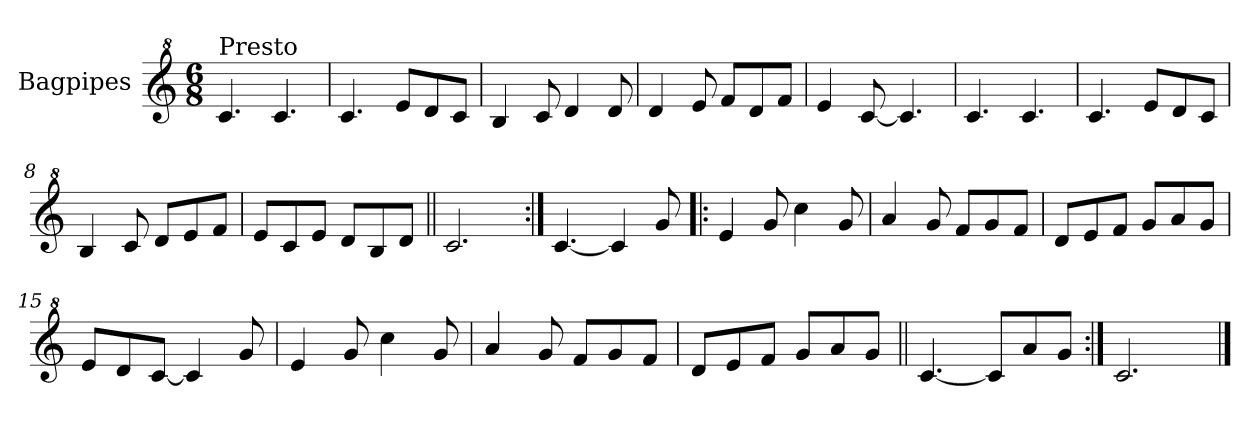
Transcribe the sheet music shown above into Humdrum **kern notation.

**kern
*part1
*staff1
*I"Bagpipes
*I'Bag
*clefG^2
*k[]
*C:
*M6/8
=1
!LO:TX:a:t=Presto
4.cc/
4.cc/
=2
4.cc/
8ee/L
8dd/
8cc/J
=3
4b/
8cc/
4dd/
8dd/
=4
4dd/
8ee/
8ff/L
8dd/
8ff/J
=5
4ee/
[8cc/
4.cc/]
=6
4.cc/
4.cc/
=7
4.cc/
8ee/L
8dd/
8cc/J
=8
4b/
8cc/
8dd/L
8ee/
8ff/J
=9
8ee/L
8cc/
8ee/J
8dd/L
8b/
8dd/J
!!LO:LB:g=z
=10||
2.cc/
=11:|!
[4.cc/
4cc/]
8gg/
=12!|:
4ee/
8gg/
4ccc\
8gg/
=13
4aa/
8gg/
8ff/L
8gg/
8ff/J
=14
8dd/L
8ee/
8ff/J
8gg/L
8aa/
8gg/J
=15
8ee/L
8dd/
[8cc/J
4cc/]
8gg/
=16
4ee/
8gg/
4ccc\
8gg/
=17
4aa/
8gg/
8ff/L
8gg/
8ff/J
!!LO:LB:g=z
=18
8dd/L
8ee/
8ff/J
8gg/L
8aa/
8gg/J
=19||
[4.cc/
8cc/L]
8aa/
8gg/J
=20:|!
2.cc/
==
*-
